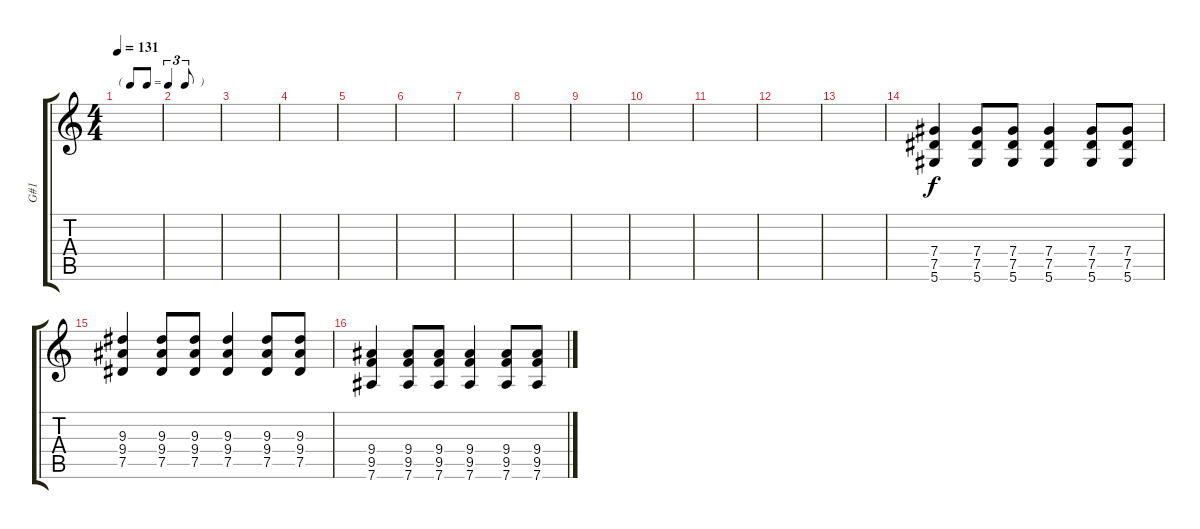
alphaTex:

\track ("G#1" "G#1") {instrument distortionguitar}
\staff {score tabs}
\tuning (Eb4 Bb3 Gb3 Db3 Ab2 Eb2) {hide}
\ts (4 4)
\tf triplet8th
\tempo 131
\clef g2
\ks c
|
|
|
|
|
|
|
|
|
|
|
|
|
(7.4 7.5 5.6).4 (7.4 7.5 5.6).8 (7.4 7.5 5.6).8 (7.4 7.5 5.6).4 (7.4 7.5 5.6).8 (7.4 7.5 5.6).8 |
(9.3 9.4 7.5).4 (9.3 9.4 7.5).8 (9.3 9.4 7.5).8 (9.3 9.4 7.5).4 (9.3 9.4 7.5).8 (9.3 9.4 7.5).8 |
(9.4 9.5 7.6).4 (9.4 9.5 7.6).8 (9.4 9.5 7.6).8 (9.4 9.5 7.6).4 (9.4 9.5 7.6).8 (9.4 9.5 7.6).8
